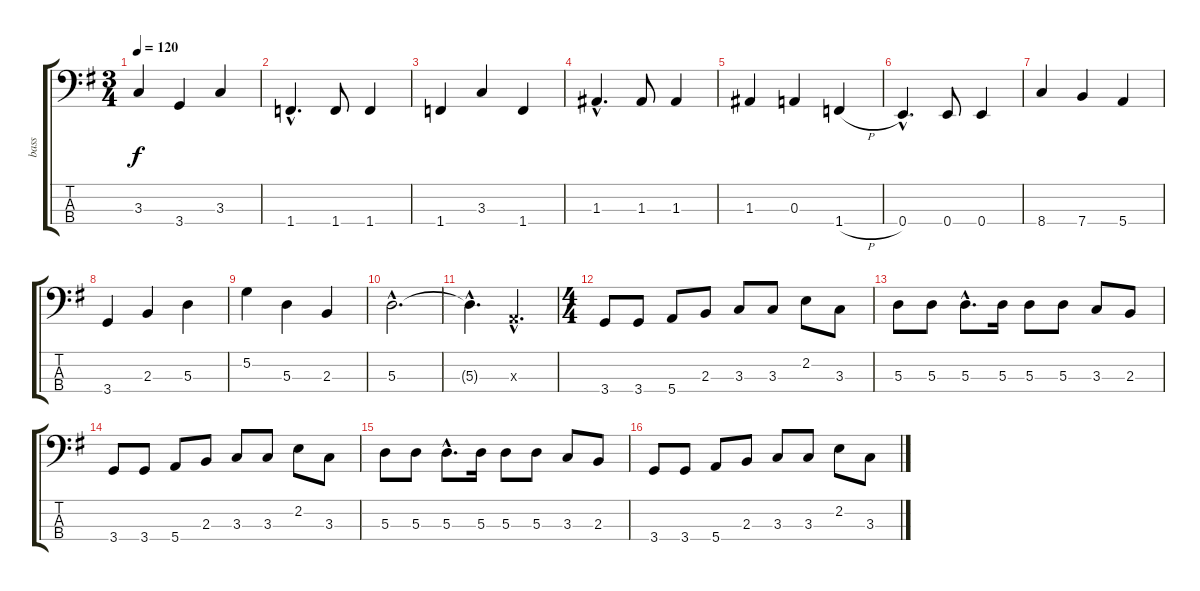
\track ("bass" "bass") {instrument electricbassfinger}
\staff {score tabs}
\tuning (G2 D2 A1 E1) {hide}
\ts (3 4)
\tempo 120
\clef f4
\ks g
3.3.4{dy f} 3.4.4 3.3.4 |
1.4{hac}.4{d} 1.4.8 1.4.4 |
1.4.4 3.3.4 1.4.4 |
1.3{hac}.4{d} 1.3.8 1.3.4 |
1.3.4 0.3.4 1.4{h}.4 |
0.4{hac}.4{d} 0.4.8 0.4.4 |
8.4.4 7.4.4 5.4.4 |
3.4.4 2.3.4 5.3.4 |
5.2.4 5.3.4 2.3.4 |
5.3{hac}.2{d} |
5.3{hac t}.4{d} 0.3{hac x}.4{d} |
\ts (4 4)
3.4.8 3.4.8 5.4.8 2.3.8 3.3.8 3.3.8 2.2.8 3.3.8 |
5.3.8 5.3.8 5.3{hac}.8{d} 5.3.16 5.3.8 5.3.8 3.3.8 2.3.8 |
3.4.8 3.4.8 5.4.8 2.3.8 3.3.8 3.3.8 2.2.8 3.3.8 |
5.3.8 5.3.8 5.3{hac}.8{d} 5.3.16 5.3.8 5.3.8 3.3.8 2.3.8 |
3.4.8 3.4.8 5.4.8 2.3.8 3.3.8 3.3.8 2.2.8 3.3.8
